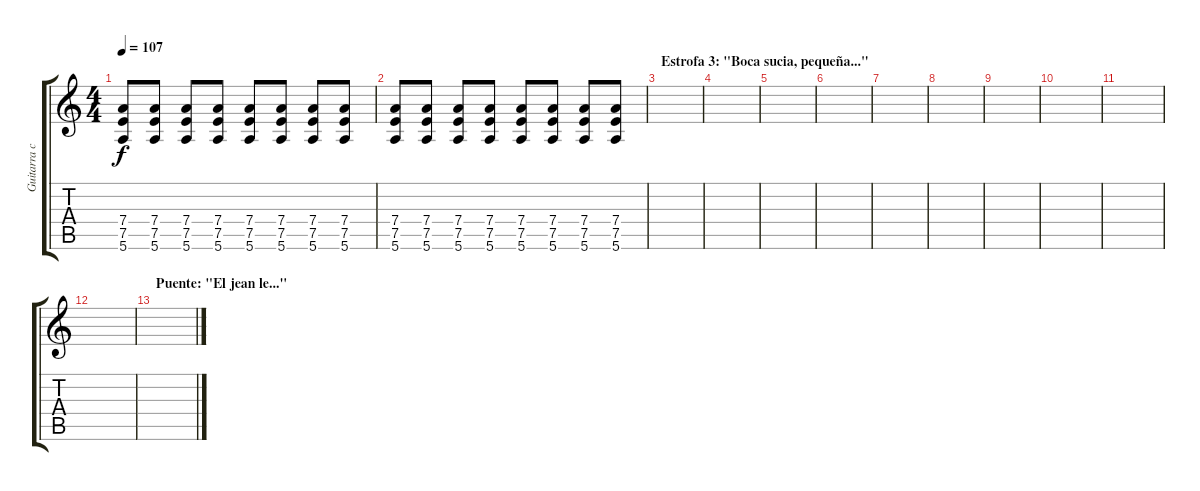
\track ("Guitarra c/distorsion 2" "Guitarra c") {instrument distortionguitar}
\staff {score tabs}
\tuning (E4 B3 G3 D3 A2 E2) {hide}
\ts (4 4)
\tempo 107
\clef g2
\ks c
(7.4 7.5 5.6).8{dy f} (7.4 7.5 5.6).8 (7.4 7.5 5.6).8 (7.4 7.5 5.6).8 (7.4 7.5 5.6).8 (7.4 7.5 5.6).8 (7.4 7.5 5.6).8 (7.4 7.5 5.6).8 |
(7.4 7.5 5.6).8 (7.4 7.5 5.6).8 (7.4 7.5 5.6).8 (7.4 7.5 5.6).8 (7.4 7.5 5.6).8 (7.4 7.5 5.6).8 (7.4 7.5 5.6).8 (7.4 7.5 5.6).8 |
\section ("" "Estrofa 3: \"Boca sucia, pequeña...\"")
|
|
|
|
|
|
|
|
|
|
\section ("" "Puente: \"El jean le...\"")
